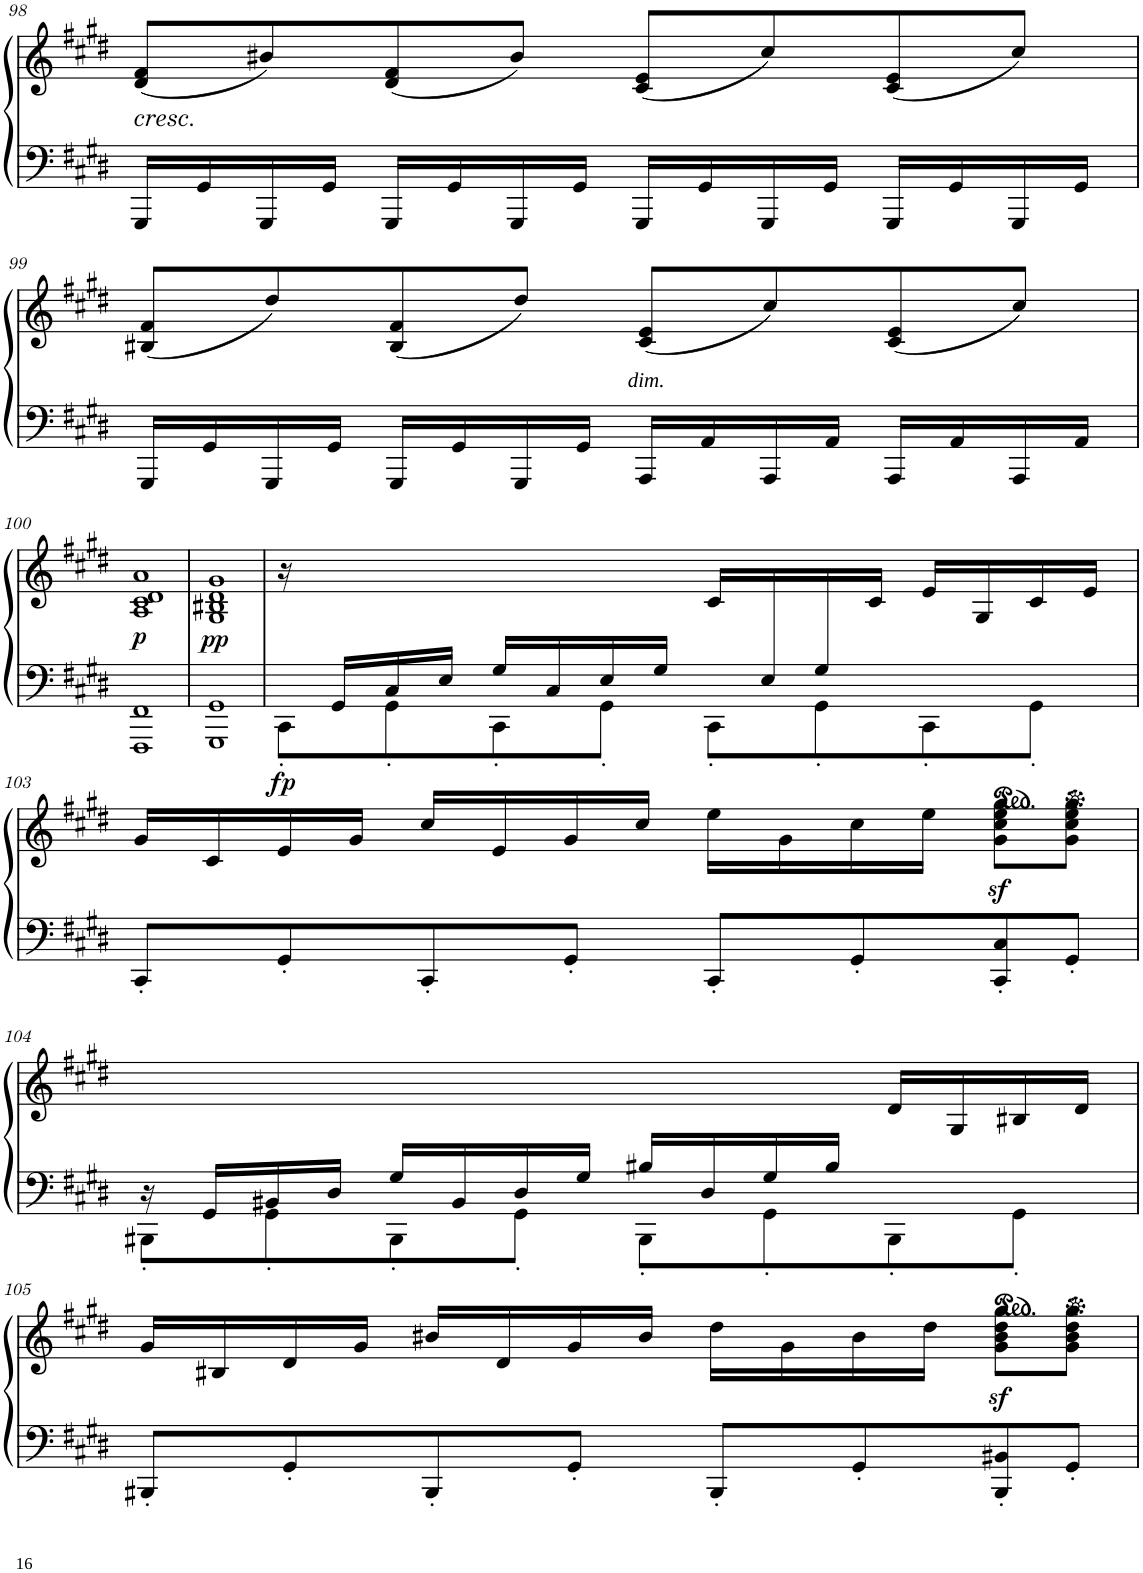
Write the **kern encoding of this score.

**kern	**kern	**dynam
*part1	*part1	*part1
*staff2	*staff1	*staff1/2
*I"Piano	*	*
*I'Pno	*	*
!!LO:PB:g=z
*clefF4	*clefG2	*
*k[f#c#g#d#]	*k[f#c#g#d#]	*
*M4/4	*M4/4	*
*met(c)	*met(c)	*
=98	=98	=98
!	!LO:TX:b:i:t=cresc.	!
16GGG#/LL	(8d#/ 8f#/L	.
16GG#/	.	.
16GGG#/	8b#X/)	.
16GG#/JJ	.	.
16GGG#/LL	(8d#/ 8f#/	.
16GG#/	.	.
16GGG#/	8b#/J)	.
16GG#/JJ	.	.
16GGG#/LL	(8c#/ 8e/L	.
16GG#/	.	.
16GGG#/	8cc#/)	.
16GG#/JJ	.	.
16GGG#/LL	(8c#/ 8e/	.
16GG#/	.	.
16GGG#/	8cc#/J)	.
16GG#/JJ	.	.
!!LO:LB:g=z
=99	=99	=99
16GGG#/LL	(8B#X/ 8f#/L	.
16GG#/	.	.
16GGG#/	8dd#/)	.
16GG#/JJ	.	.
16GGG#/LL	(8B#/ 8f#/	.
16GG#/	.	.
16GGG#/	8dd#/J)	.
16GG#/JJ	.	.
!	!	!LO:DY:a=2
16AAA/LL	(8c#/ 8e/L	other-dynamics
16AA/	.	.
16AAA/	8cc#/)	.
16AA/JJ	.	.
16AAA/LL	(8c#/ 8e/	.
16AA/	.	.
16AAA/	8cc#/J)	.
16AA/JJ	.	.
!!LO:LB:g=z
=100	=100	=100
!	!	!LO:DY:b
1FFF# 1FF#	1A 1c# 1d# 1a	p
=101	=101	=101
!	!	!LO:DY:b
1GGG# 1GG#	1G# 1B#X 1d# 1g#	pp
=102	=102	=102
*^	*	*
!	!	!	!LO:DY:b=2
16ryy	8CC#'<\L	16r	fp
16GG#/LL	.	4..ryy	.
16C#/	8GG#'<\	.	.
16E/JJ	.	.	.
16G#/LL	8CC#'<\	.	.
16C#/	.	.	.
16E/	8GG#'<\J	.	.
16G#/JJ	.	.	.
16ryy	8CC#'<\L	16c#/LL	.
16E/	.	8ryy	.
16G#/	8GG#'<\	.	.
4ryy	.	16c#/JJ	.
.	8CC#'<\	16e/LL	.
.	.	16G#/	.
.	8GG#'<\J	16c#/	.
16ryy	.	16e/JJ	.
*v	*v	*	*
!!LO:LB:g=z
=103	=103	=103
8CC#'/L	16g#/LL	.
.	16c#/	.
8GG#'/	16e/	.
.	16g#/JJ	.
8CC#'/	16cc#/LL	.
.	16e/	.
8GG#'/J	16g#/	.
.	16cc#/JJ	.
8CC#'/L	16ee\LL	.
.	16g#\	.
8GG#'/	16cc#\	.
.	16ee\JJ	.
8CC#/' 8C#/'	8g#\z<' 8cc#\z<' 8ee\z<' 8gg#\z<'L	.
8GG#'/J	8g#\' 8cc#\' 8ee\' 8gg#\'J	.
!!LO:LB:g=z
=104	=104	=104
*^	*	*
16ryy	8BBB#X'<\L	16r	.
16GG#/LL	.	8.ryy	.
16BB#X/	8GG#'<\	.	.
16D#/JJ	.	.	.
16G#/LL	8BBB#'<\	.	.
16BB#/	.	.	.
16D#/	8GG#'<\J	.	.
16G#/JJ	.	.	.
16B#X/LL	8BBB#'<\L	.	.
16D#/	.	.	.
16G#/	8GG#'<\	.	.
16B#/JJ	.	.	.
4ryy	8BBB#'<\	16d#/LL	.
.	.	16G#/	.
.	8GG#'<\J	16B#X/	.
.	.	16d#/JJ	.
*v	*v	*	*
!!LO:LB:g=z
=105	=105	=105
8BBB#X'/L	16g#/LL	.
.	16B#X/	.
8GG#'/	16d#/	.
.	16g#/JJ	.
8BBB#'/	16b#X/LL	.
.	16d#/	.
8GG#'/J	16g#/	.
.	16b#/JJ	.
8BBB#'/L	16dd#\LL	.
.	16g#\	.
8GG#'/	16b#\	.
.	16dd#\JJ	.
8BBB#/' 8BB#X/'	8g#\z<' 8b#\z<' 8dd#\z<' 8gg#\z<'L	.
8GG#'/J	8g#\' 8b#\' 8dd#\' 8gg#\'J	.
=	=	=
*-	*-	*-
